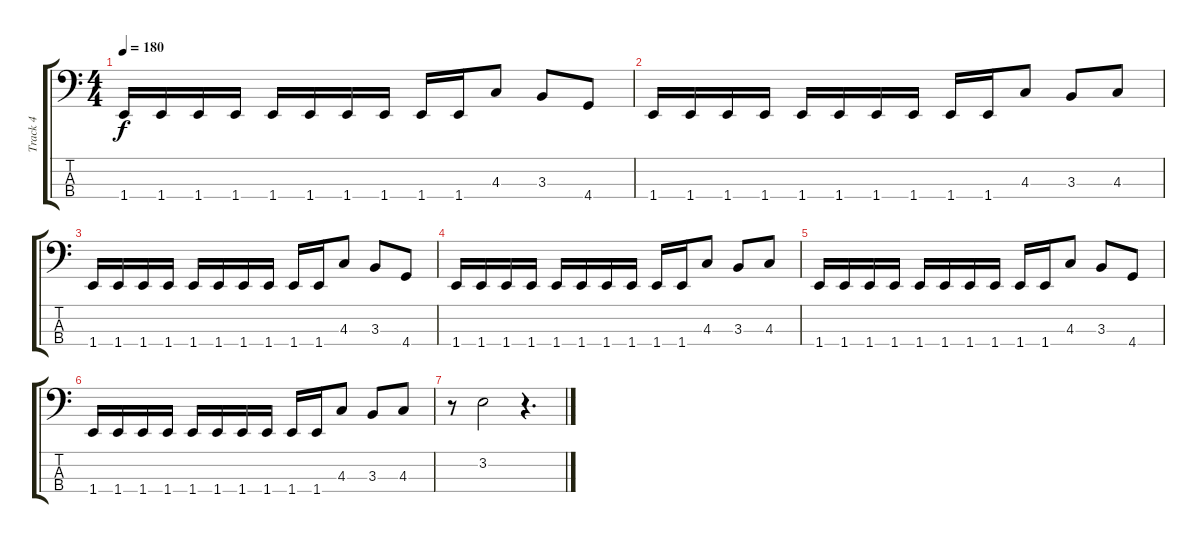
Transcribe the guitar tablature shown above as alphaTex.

\track ("Track 4" "Track 4") {instrument electricbasspick}
\staff {score tabs}
\tuning (Gb2 Db2 Ab1 Eb1) {hide}
\ts (4 4)
\tempo 180
\clef f4
\ks c
1.4.16{dy f} 1.4.16 1.4.16 1.4.16 1.4.16 1.4.16 1.4.16 1.4.16 1.4.16 1.4.16 4.3.8 3.3.8 4.4.8 |
1.4.16 1.4.16 1.4.16 1.4.16 1.4.16 1.4.16 1.4.16 1.4.16 1.4.16 1.4.16 4.3.8 3.3.8 4.3.8 |
1.4.16 1.4.16 1.4.16 1.4.16 1.4.16 1.4.16 1.4.16 1.4.16 1.4.16 1.4.16 4.3.8 3.3.8 4.4.8 |
1.4.16 1.4.16 1.4.16 1.4.16 1.4.16 1.4.16 1.4.16 1.4.16 1.4.16 1.4.16 4.3.8 3.3.8 4.3.8 |
1.4.16 1.4.16 1.4.16 1.4.16 1.4.16 1.4.16 1.4.16 1.4.16 1.4.16 1.4.16 4.3.8 3.3.8 4.4.8 |
1.4.16 1.4.16 1.4.16 1.4.16 1.4.16 1.4.16 1.4.16 1.4.16 1.4.16 1.4.16 4.3.8 3.3.8 4.3.8 |
r.8 3.2.2 r.4{d}
